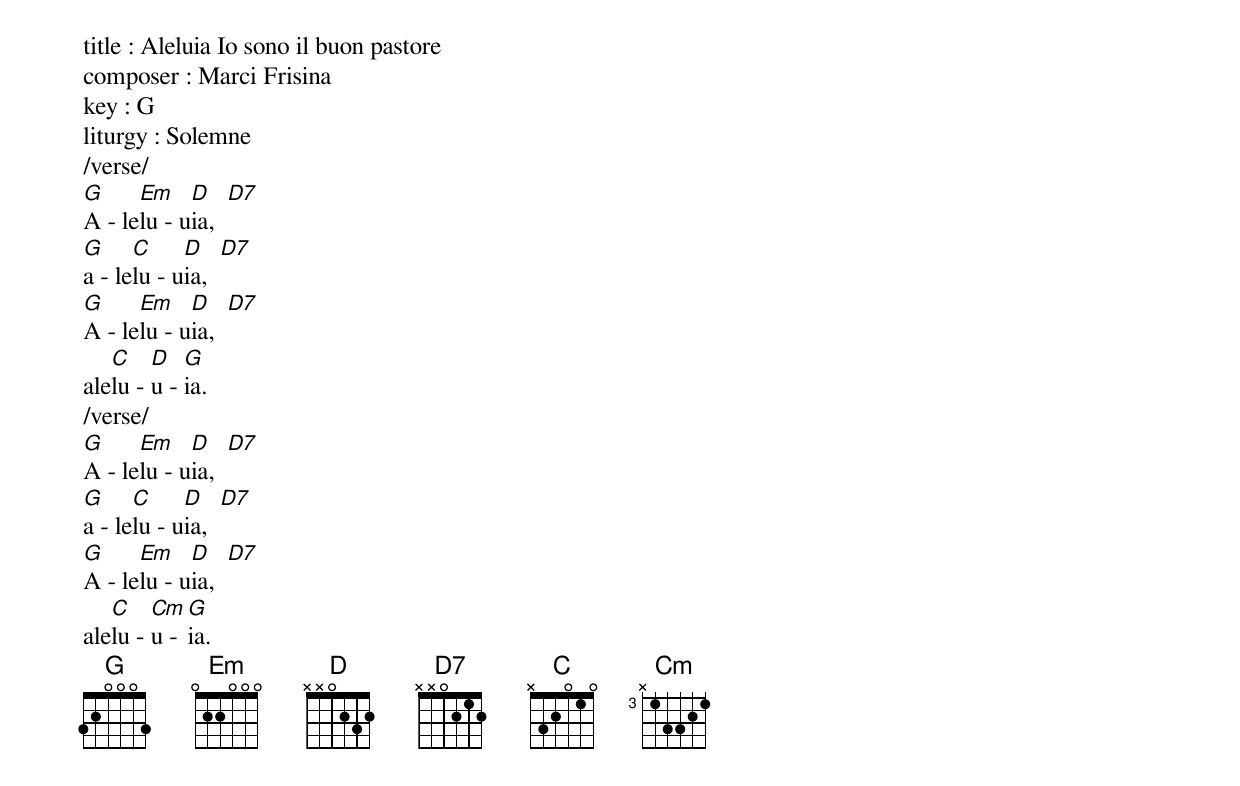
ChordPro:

title : Aleluia Io sono il buon pastore
composer : Marci Frisina
key : G
liturgy : Solemne
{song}
/verse/
[G]A - le[Em]lu - u[D]ia,  [D7]
[G]a - le[C]lu - u[D]ia,  [D7]
[G]A - le[Em]lu - u[D]ia,  [D7]
ale[C]lu - [D]u - [G]ia.
/verse/
[G]A - le[Em]lu - u[D]ia,  [D7]
[G]a - le[C]lu - u[D]ia,  [D7]
[G]A - le[Em]lu - u[D]ia,  [D7]
ale[C]lu - [Cm]u - [G]ia.
